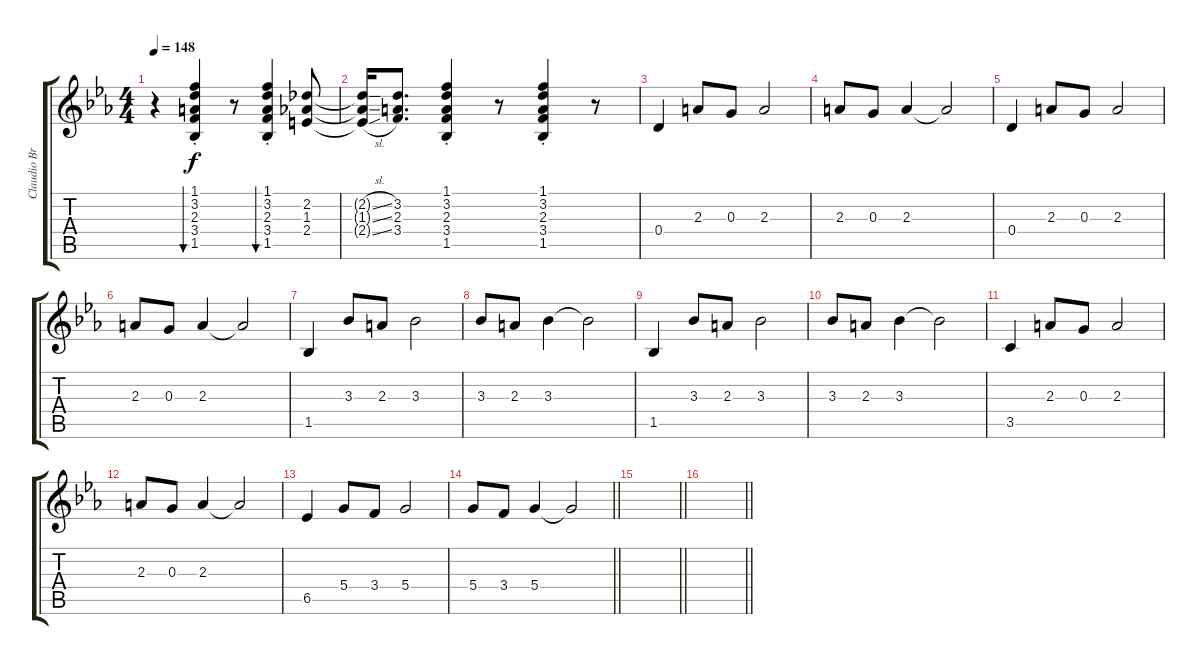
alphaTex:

\track ("Claudio Brasini [Chitarra]" "Claudio Br") {instrument electricguitarclean}
\staff {score tabs}
\tuning (E4 B3 G3 D3 A2 E2) {hide}
\ts (4 4)
\tempo 148
\clef g2
\ks cminor
r.4{dy f} (1.1{st} 3.2{st} 2.3{st} 3.4{st} 1.5{st}).4{bu 30} r.8 (1.1{st} 3.2{st} 2.3{st} 3.4{st} 1.5{st}).4{bu 30} (2.2 1.3 2.4).8 |
(2.2{sl t} 1.3{sl t} 2.4{sl t}).16 (3.2 2.3 3.4).8{d} (1.1{st} 3.2{st} 2.3{st} 3.4{st} 1.5{st}).4 r.8 (1.1{st} 3.2{st} 2.3{st} 3.4{st} 1.5{st}).4 r.8 |
0.4.4{instrument electricguitarclean} 2.3.8 0.3.8 2.3.2 |
2.3.8 0.3.8 2.3.4 2.3{t}.2 |
0.4.4 2.3.8 0.3.8 2.3.2 |
2.3.8 0.3.8 2.3.4 2.3{t}.2 |
1.5.4 3.3.8 2.3.8 3.3.2 |
3.3.8 2.3.8 3.3.4 3.3{t}.2 |
1.5.4 3.3.8 2.3.8 3.3.2 |
3.3.8 2.3.8 3.3.4 3.3{t}.2 |
3.5.4 2.3.8 0.3.8 2.3.2 |
2.3.8 0.3.8 2.3.4 2.3{t}.2 |
6.5.4 5.4.8 3.4.8 5.4.2 |
\barLineRight lightlight
5.4.8 3.4.8 5.4.4 5.4{t}.2 |
\barLineRight lightlight
|
\barLineRight lightlight
